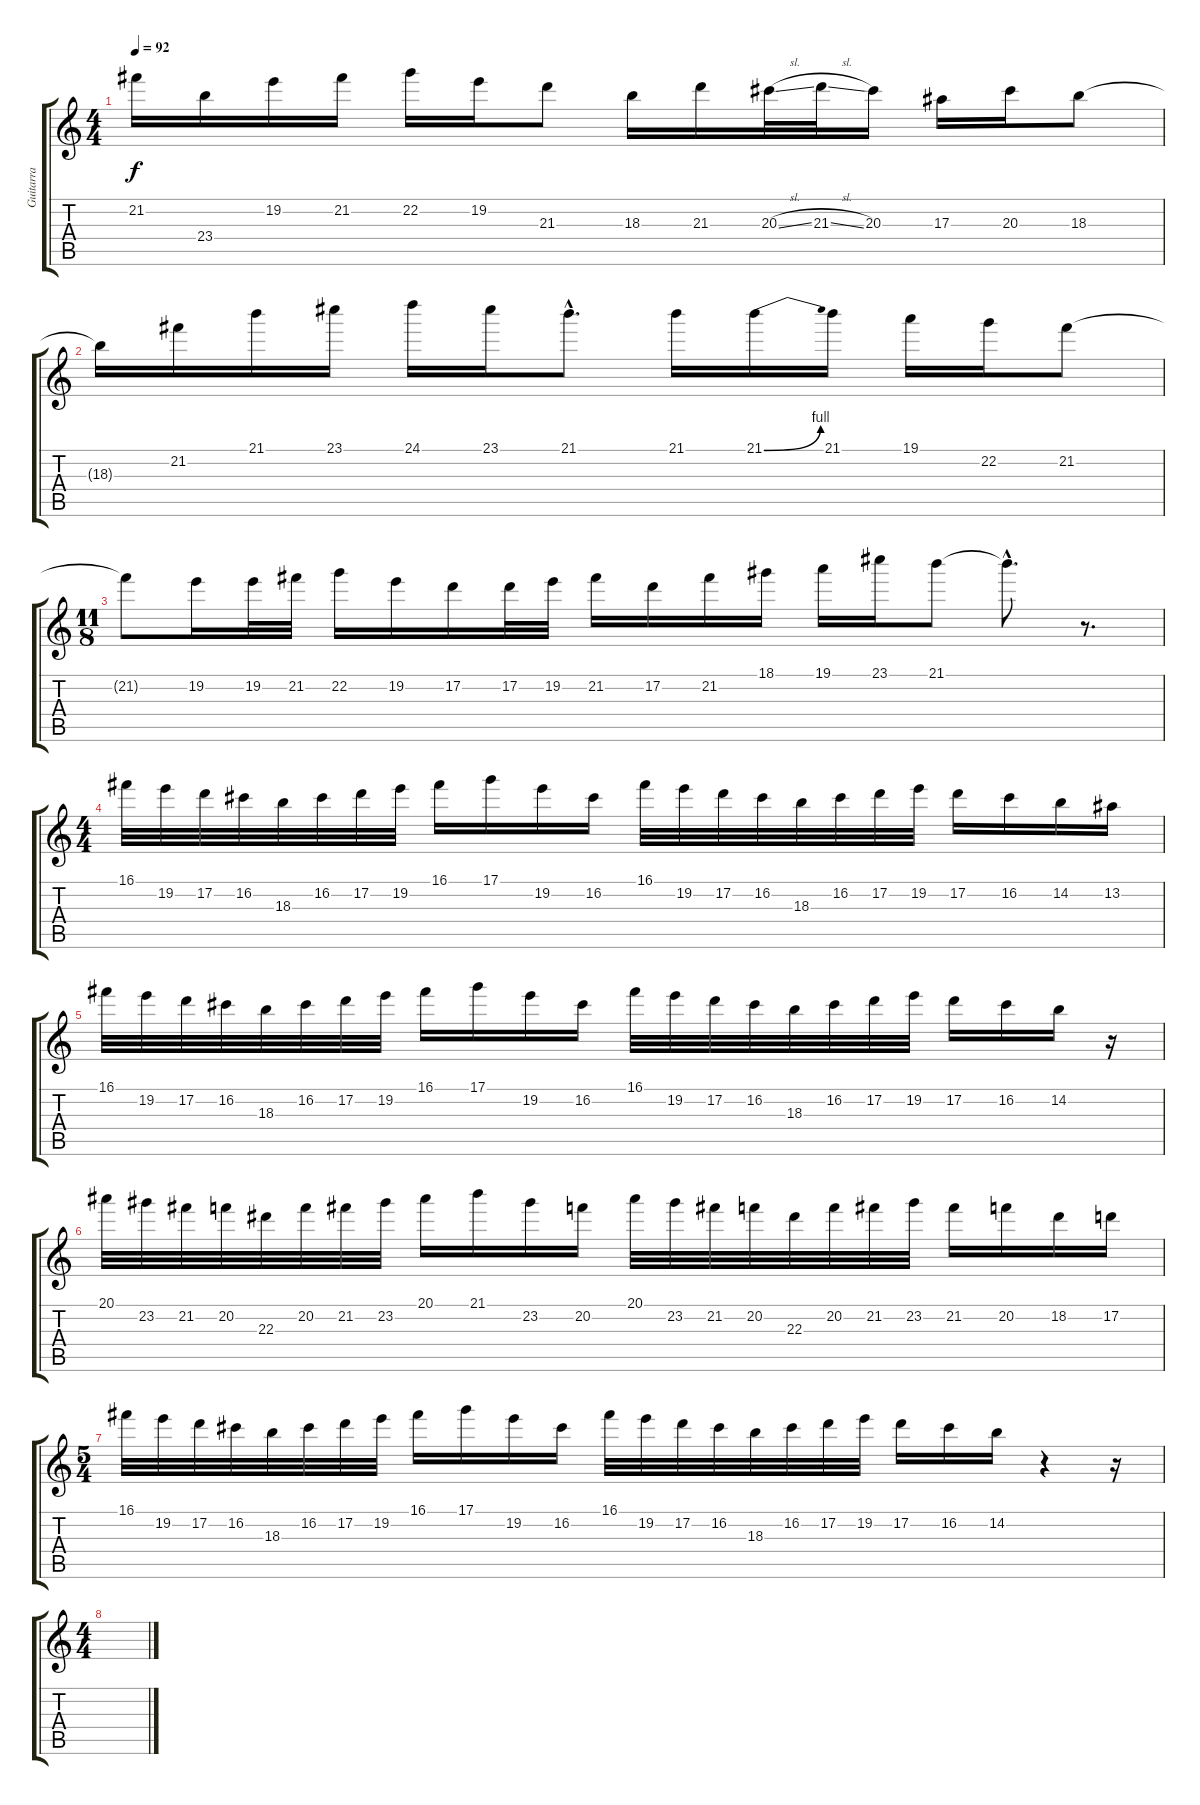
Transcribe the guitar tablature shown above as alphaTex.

\track ("Guitarra" "Guitarra") {instrument overdrivenguitar}
\staff {score tabs}
\tuning (D4 A3 F3 C3 G2 D2) {hide}
\ts (4 4)
\tempo 92
\clef g2
\ks c
21.2{t}.16{dy f} 23.4.16 19.2.16 21.2.16 22.2.16 19.2.16 21.3.8 18.3.16 21.3.16 20.3{sl}.32 21.3{sl}.32 20.3.16 17.3.16 20.3.16 18.3.8 |
18.3{t}.16 21.2.16 21.1.16 23.1.16 24.1.16 23.1.16 21.1{hac}.8{d} 21.1.16 21.1{be (bend 0 0 60 4)}.16 21.1.16 19.1.16 22.2.16 21.2.8 |
\ts (11 8)
21.2{t}.8 19.2.16 19.2.32 21.2.32 22.2.16 19.2.16 17.2.16 17.2.32 19.2.32 21.2.16 17.2.16 21.2.16 18.1.16 19.1.16 23.1.16 21.1.8 21.1{hac t}.8{d} r.8{d} |
\ts (4 4)
16.1.32{volume 13 balance 8 instrument overdrivenguitar} 19.2.32 17.2.32 16.2.32 18.3.32 16.2.32 17.2.32 19.2.32 16.1.16 17.1.16 19.2.16 16.2.16 16.1.32 19.2.32 17.2.32 16.2.32 18.3.32 16.2.32 17.2.32 19.2.32 17.2.16 16.2.16 14.2.16 13.2.16 |
16.1.32 19.2.32 17.2.32 16.2.32 18.3.32 16.2.32 17.2.32 19.2.32 16.1.16 17.1.16 19.2.16 16.2.16 16.1.32 19.2.32 17.2.32 16.2.32 18.3.32 16.2.32 17.2.32 19.2.32 17.2.16 16.2.16 14.2.16 r.16 |
20.1.32 23.2.32 21.2.32 20.2.32 22.3.32 20.2.32 21.2.32 23.2.32 20.1.16 21.1.16 23.2.16 20.2.16 20.1.32 23.2.32 21.2.32 20.2.32 22.3.32 20.2.32 21.2.32 23.2.32 21.2.16 20.2.16 18.2.16 17.2.16 |
\ts (5 4)
16.1.32 19.2.32 17.2.32 16.2.32 18.3.32 16.2.32 17.2.32 19.2.32 16.1.16 17.1.16 19.2.16 16.2.16 16.1.32 19.2.32 17.2.32 16.2.32 18.3.32 16.2.32 17.2.32 19.2.32 17.2.16 16.2.16 14.2.16 r.4 r.16 |
\ts (4 4)
